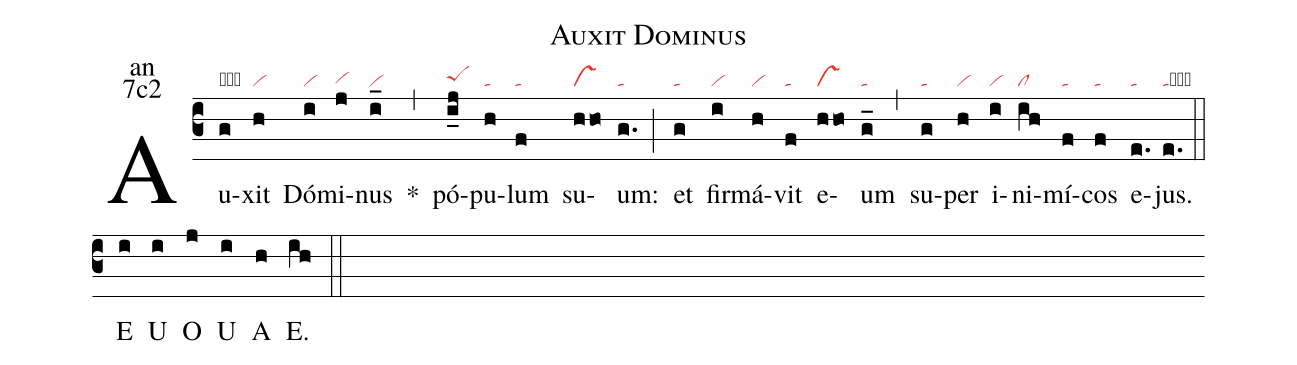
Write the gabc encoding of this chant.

name:Auxit Dominus;
office-part:an;
mode:7c2;
nabc-lines:1;
%%
(c3) Au(g|obvi)xit(h|vi) Dó(i|vi)mi(j|vihg)nus(i_|vi) <sp>*</sp>(,) pó(i_j|peShh)pu(h|ta)lum(f|ta) su(hho|vs)um:(g.|ta) (;) et(g|ta) fir(i|vi)má(h|vi)vit(f|ta) e(hho|vs)um(g_|ta) (,) su(g|ta)per(h|vi) i(i|vi)ni(ih|cl)mí(f|ta)cos(f|ta) e(e.|ta)jus.(e.|tacb) (::) <eu>E(i) U(i) O(j) U(i) A(h) E.(ih) </eu>(::)
